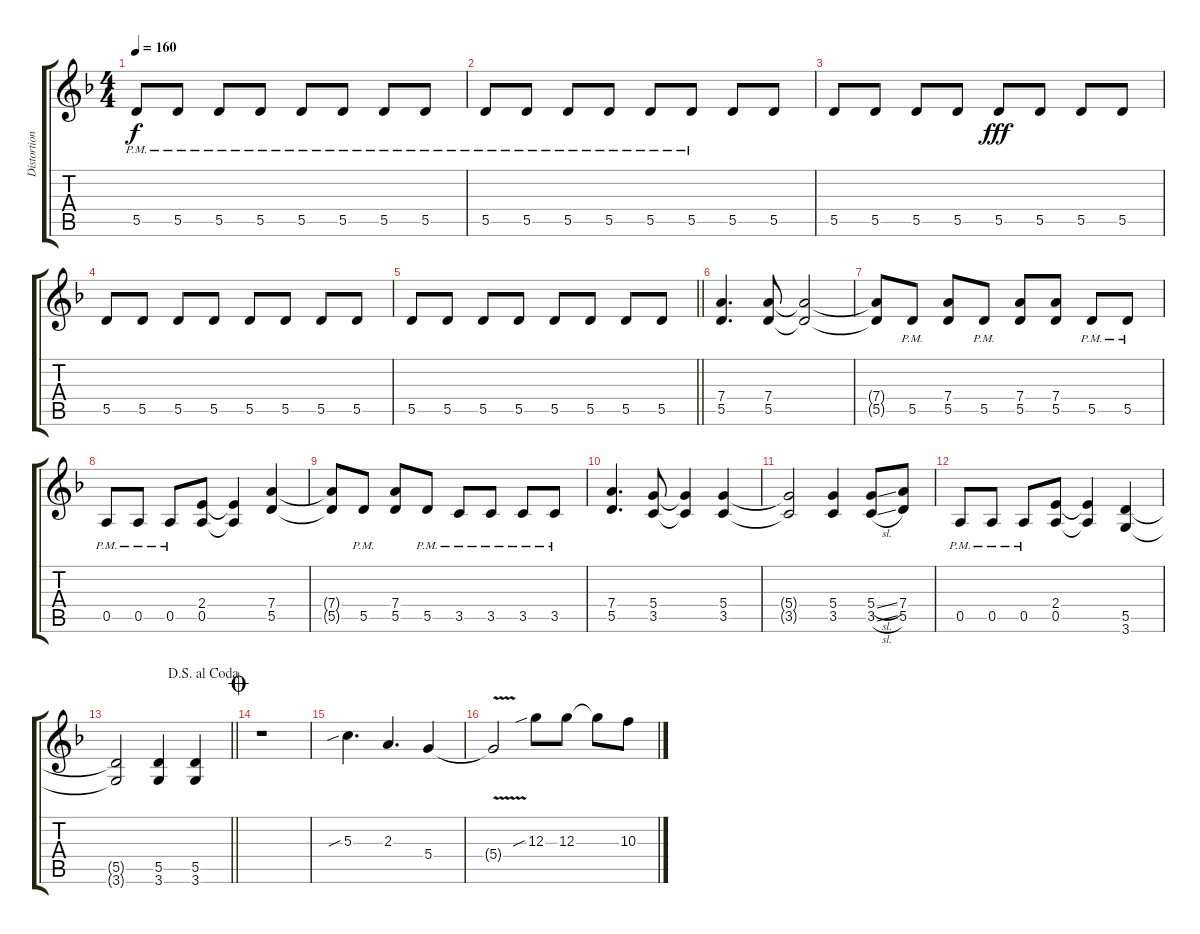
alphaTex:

\track ("Distortion" "Distortion") {instrument distortionguitar}
\staff {score tabs}
\tuning (E4 B3 G3 D3 A2 E2) {hide}
\ts (4 4)
\tempo 160
\clef g2
\ks f
5.5{pm}.8{dy f} 5.5{pm}.8 5.5{pm}.8 5.5{pm}.8 5.5{pm}.8 5.5{pm}.8 5.5{pm}.8 5.5{pm}.8 |
5.5{pm}.8 5.5{pm}.8 5.5{pm}.8 5.5{pm}.8 5.5{pm}.8 5.5{pm}.8 5.5.8 5.5.8 |
5.5.8 5.5.8 5.5.8 5.5.8 5.5.8{dy fff} 5.5.8 5.5.8 5.5.8 |
5.5.8 5.5.8 5.5.8 5.5.8 5.5.8 5.5.8 5.5.8 5.5.8 |
\barLineRight lightlight
5.5.8 5.5.8 5.5.8 5.5.8 5.5.8 5.5.8 5.5.8 5.5.8 |
(7.4 5.5).4{d} (7.4 5.5).8 (7.4{t} 5.5{t}).2 |
(7.4{t} 5.5{t}).8 5.5{pm}.8 (7.4 5.5).8 5.5{pm}.8 (7.4 5.5).8 (7.4 5.5).8 5.5{pm}.8 5.5{pm}.8 |
0.5{pm}.8 0.5{pm}.8 0.5{pm}.8 (2.4 0.5).8 (2.4{t} 0.5{t}).4 (7.4 5.5).4 |
(7.4{t} 5.5{t}).8 5.5{pm}.8 (7.4 5.5).8 5.5{pm}.8 3.5{pm}.8 3.5{pm}.8 3.5{pm}.8 3.5{pm}.8 |
(7.4 5.5).4{d} (5.4 3.5).8 (5.4{t} 3.5{t}).4 (5.4 3.5).4 |
(5.4{t} 3.5{t}).2 (5.4 3.5).4 (5.4{sl} 3.5{sl}).8 (7.4 5.5).8 |
0.5{pm}.8 0.5{pm}.8 0.5{pm}.8 (2.4 0.5).8 (2.4{t} 0.5{t}).4 (5.5 3.6).4 |
\jump dalsegnoalcoda
\barLineRight lightlight
(5.5{t} 3.6{t}).2 (5.5 3.6).4 (5.5 3.6).4 |
\jump coda
r.1 |
5.3{sib}.4{d} 2.3.4{d} 5.4.4 |
5.4{v t}.2 12.3{sib}.8 12.3.8 12.3{t}.8 10.3.8
